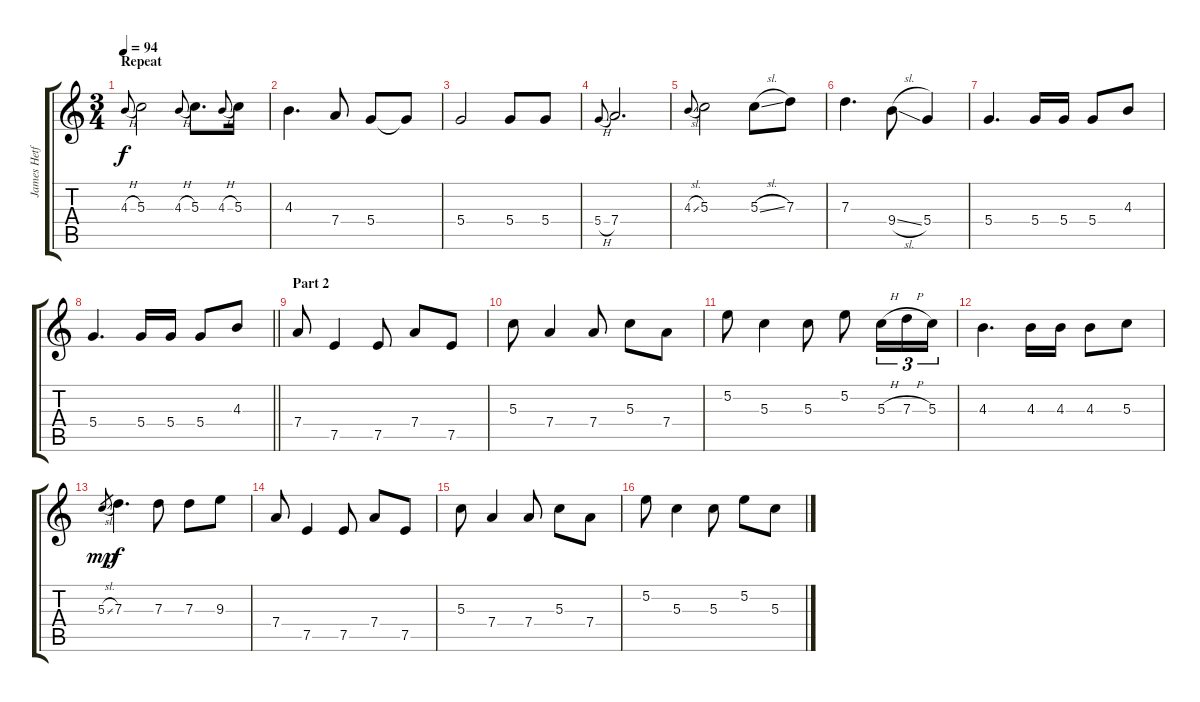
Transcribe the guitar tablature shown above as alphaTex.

\track ("James Hetfield" "James Hetf") {instrument electricguitarclean}
\staff {score tabs}
\tuning (E4 B3 G3 D3 A2 E2) {hide}
\ts (3 4)
\section ("" "Repeat")
\tempo 94
\clef g2
\ks c
4.3{h}.8{gr onbeat dy f} 5.3.2 4.3{h}.8{gr onbeat} 5.3.8{d} 4.3{h}.8{gr onbeat} 5.3.16 |
4.3.4{d} 7.4.8 5.4.8 5.4{t}.8 |
5.4.2 5.4.8 5.4.8 |
5.4{h}.8{gr onbeat} 7.4.2{d} |
4.3{sl}.8{gr onbeat} 5.3.2 5.3{sl}.8 7.3.8 |
7.3.4{d} 9.4{sl}.8 5.4.4 |
5.4.4{d} 5.4.16 5.4.16 5.4.8 4.3.8 |
\barLineRight lightlight
5.4.4{d} 5.4.16 5.4.16 5.4.8 4.3.8 |
\section ("" "Part 2")
7.4.8 7.5.4 7.5.8 7.4.8 7.5.8 |
5.3.8 7.4.4 7.4.8 5.3.8 7.4.8 |
5.2.8 5.3.4 5.3.8 5.2.8 5.3{h}.16{tu (3 2)} 7.3{h}.16{tu (3 2)} 5.3.16{tu (3 2)} |
4.3.4{d} 4.3.16 4.3.16 4.3.8 5.3.8 |
5.3{sl}.8{gr dy mp} 7.3.4{d dy f} 7.3.8 7.3.8 9.3.8 |
7.4.8 7.5.4 7.5.8 7.4.8 7.5.8 |
5.3.8 7.4.4 7.4.8 5.3.8 7.4.8 |
5.2.8 5.3.4 5.3.8 5.2.8 5.3.8
